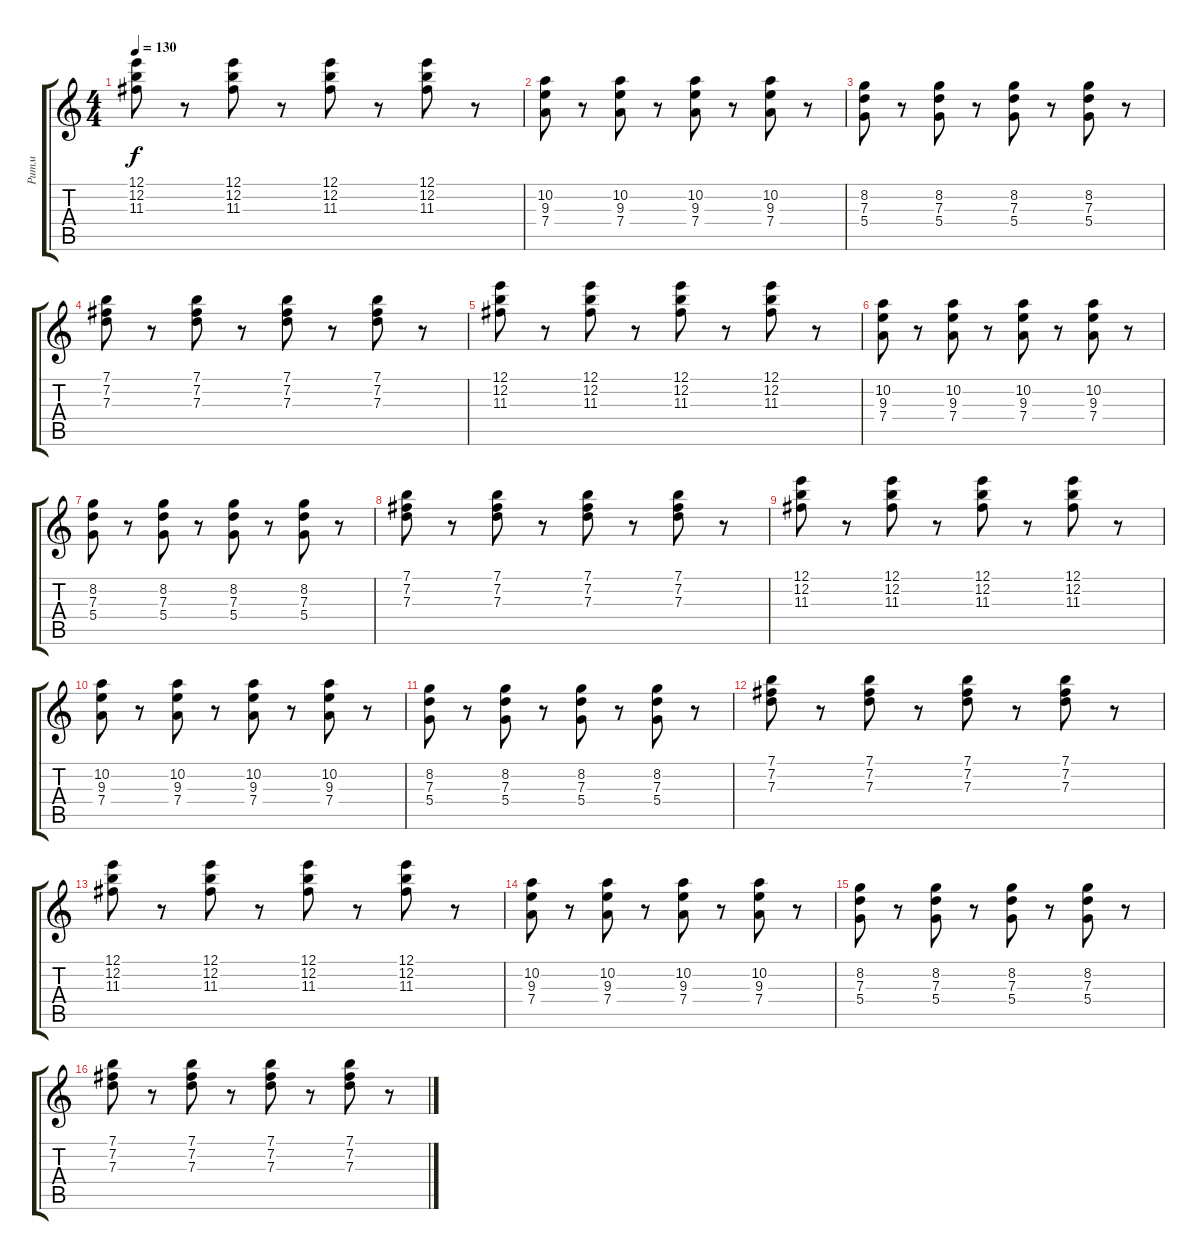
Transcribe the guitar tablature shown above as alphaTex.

\track ("Ритм" "Ритм") {instrument distortionguitar}
\staff {score tabs}
\tuning (E4 B3 G3 D3 A2 E2) {hide}
\ts (4 4)
\tempo 130
\clef g2
\ks c
(12.1 12.2 11.3).8{dy f} r.8 (12.1 12.2 11.3).8 r.8 (12.1 12.2 11.3).8 r.8 (12.1 12.2 11.3).8 r.8 |
(10.2 9.3 7.4).8 r.8 (10.2 9.3 7.4).8 r.8 (10.2 9.3 7.4).8 r.8 (10.2 9.3 7.4).8 r.8 |
(8.2 7.3 5.4).8 r.8 (8.2 7.3 5.4).8 r.8 (8.2 7.3 5.4).8 r.8 (8.2 7.3 5.4).8 r.8 |
(7.1 7.2 7.3).8 r.8 (7.1 7.2 7.3).8 r.8 (7.1 7.2 7.3).8 r.8 (7.1 7.2 7.3).8 r.8 |
(12.1 12.2 11.3).8 r.8 (12.1 12.2 11.3).8 r.8 (12.1 12.2 11.3).8 r.8 (12.1 12.2 11.3).8 r.8 |
(10.2 9.3 7.4).8 r.8 (10.2 9.3 7.4).8 r.8 (10.2 9.3 7.4).8 r.8 (10.2 9.3 7.4).8 r.8 |
(8.2 7.3 5.4).8 r.8 (8.2 7.3 5.4).8 r.8 (8.2 7.3 5.4).8 r.8 (8.2 7.3 5.4).8 r.8 |
(7.1 7.2 7.3).8 r.8 (7.1 7.2 7.3).8 r.8 (7.1 7.2 7.3).8 r.8 (7.1 7.2 7.3).8 r.8 |
(12.1 12.2 11.3).8 r.8 (12.1 12.2 11.3).8 r.8 (12.1 12.2 11.3).8 r.8 (12.1 12.2 11.3).8 r.8 |
(10.2 9.3 7.4).8 r.8 (10.2 9.3 7.4).8 r.8 (10.2 9.3 7.4).8 r.8 (10.2 9.3 7.4).8 r.8 |
(8.2 7.3 5.4).8 r.8 (8.2 7.3 5.4).8 r.8 (8.2 7.3 5.4).8 r.8 (8.2 7.3 5.4).8 r.8 |
(7.1 7.2 7.3).8 r.8 (7.1 7.2 7.3).8 r.8 (7.1 7.2 7.3).8 r.8 (7.1 7.2 7.3).8 r.8 |
(12.1 12.2 11.3).8 r.8 (12.1 12.2 11.3).8 r.8 (12.1 12.2 11.3).8 r.8 (12.1 12.2 11.3).8 r.8 |
(10.2 9.3 7.4).8 r.8 (10.2 9.3 7.4).8 r.8 (10.2 9.3 7.4).8 r.8 (10.2 9.3 7.4).8 r.8 |
(8.2 7.3 5.4).8 r.8 (8.2 7.3 5.4).8 r.8 (8.2 7.3 5.4).8 r.8 (8.2 7.3 5.4).8 r.8 |
(7.1 7.2 7.3).8 r.8 (7.1 7.2 7.3).8 r.8 (7.1 7.2 7.3).8 r.8 (7.1 7.2 7.3).8 r.8
